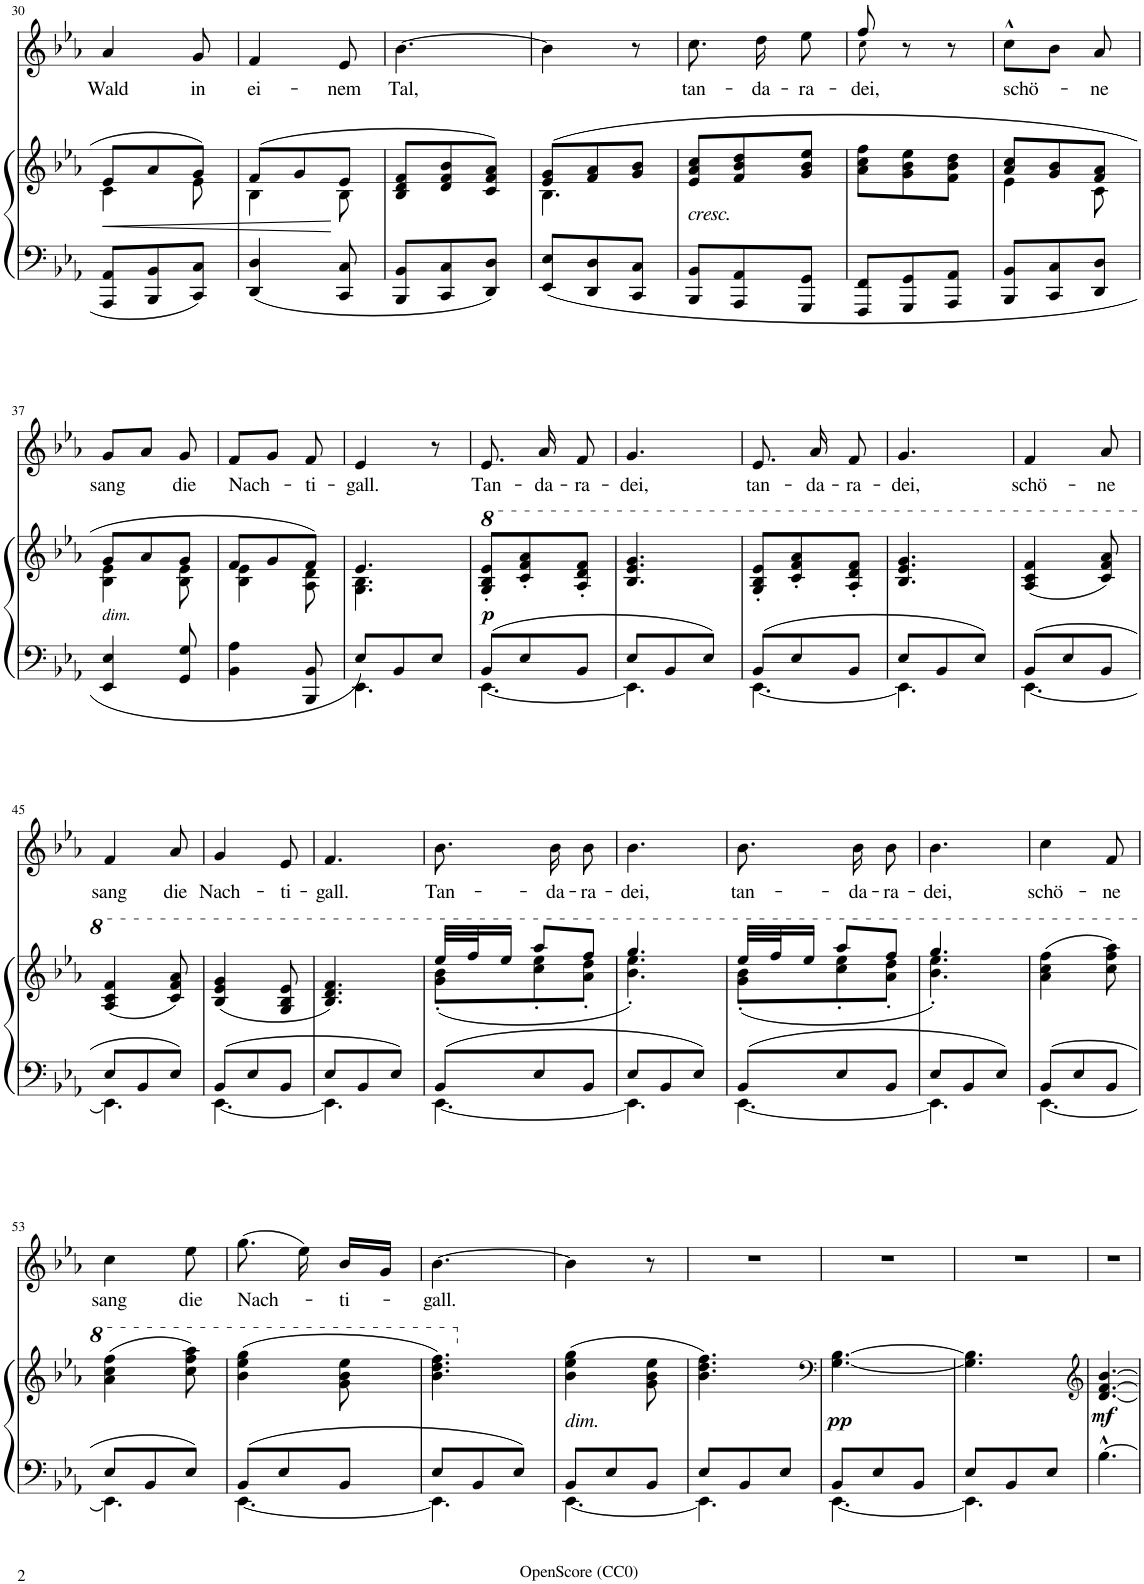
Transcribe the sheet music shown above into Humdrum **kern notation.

**kern	**kern	**dynam	**kern	**text
*part2	*part2	*part2	*part1	*part1
*staff3	*staff2	*staff2/3	*staff1	*staff1
*I"Piano	*	*	*I"Voice Voice	*
*I'Pno	*	*	*	*
!!LO:PB:g=z
*clefF4	*clefG2	*	*clefG2	*
*k[b-e-a-]	*k[b-e-a-]	*	*k[b-e-a-]	*
*M3/8	*M3/8	*	*M3/8	*
=30	=30	=30	=30	=30
!	!	!LO:HP:b	!	!LO:LY:b
*	*^	*	*	*
8AAA-/ 8AA-/L	8e-/L	4c\	<	4a-/	Wald
8BBB-/ 8BB-/	8a-/	.	.	.	.
!	!	!	!	!	!LO:LY:b
8CC/ 8C/J	8g/J	8e-\	.	8g/	in
=31	=31	=31	=31	=31	=31
!	!	!	!	!	!LO:LY:b
4DD/ 4D/	(8f/L	4B-\	.	4f/	ei-
.	8g/	.	.	.	.
!	!	!	!	!	!LO:LY:b
8CC/ 8C/	8e-/J	8B-\	[	8e-/	-nem
=32	=32	=32	=32	=32	=32
!	!	!	!	!	!LO:LY:b
*	*v	*v	*	*	*
8BBB-/ 8BB-/L	8B-/ 8d/ 8f/L	.	[4.b-\	Tal,
8CC/ 8C/	8d/ 8f/ 8b-/	.	.	.
8DD/ 8D/J	8c/ 8f/ 8a-/J)	.	.	.
=33	=33	=33	=33	=33
*	*^	*	*	*
8EE-/ 8E-/L	(8e-/ 8g/L	4.B-\	.	4b-\]	.
8DD/ 8D/	8f/ 8a-/	.	.	.	.
8CC/ 8C/J	8g/ 8b-/J	.	.	8r	.
*	*v	*v	*	*	*
=34	=34	=34	=34	=34
!	!LO:TX:b:i:t=cresc.	!	!	!
!	!	!	!	!LO:LY:b
8BBB-/ 8BB-/L	8e-/ 8a-/ 8cc/L	.	8.cc\	tan-
8AAA-/ 8AA-/	8f/ 8b-/ 8dd/	.	.	.
!	!	!	!	!LO:LY:b
.	.	.	16dd\	-da-
!	!	!	!	!LO:LY:b
8GGG/ 8GG/J	8g/ 8b-/ 8ee-/J	.	8ee-\	-ra-
=35	=35	=35	=35	=35
!	!	!	!	!LO:LY:b
*	*	*	*^	*
8FFF/ 8FF/L	8a-\ 8cc\ 8ff\L	.	8ff/	8cc\	-dei,
8GGG/ 8GG/	8g\ 8b-\ 8ee-\	.	8r	4ryy	.
8AAA-/ 8AA-/J	8f\ 8b-\ 8dd\J	.	8r	.	.
*	*	*	*v	*v	*
=36	=36	=36	=36	=36
*	*^	*	*	*
!	!	!	!	!	!LO:LY:b
8BBB-/ 8BB-/L	8a-/ 8cc/L	4e-\	.	8cc^^\L	schö-
8CC/ 8C/	8g/ 8b-/	.	.	8b-\J	.
!	!	!	!	!	!LO:LY:b
8DD/ 8D/J	8f/ 8a-/J	8c\	.	8a-/	-ne
!!LO:LB:g=z
=37	=37	=37	=37	=37	=37
!	!LO:TX:b:i:t=dim.	!	!	!	!
!	!	!	!	!	!LO:LY:b
4EE-/ 4E-/	8g/L	4B-\ 4e-\	.	8g/L	sang
.	8a-/	.	.	8a-/J	.
!	!	!	!	!	!LO:LY:b
8GG/ 8G/	8g/J	8B-\ 8e-\	.	8g/	die
=38	=38	=38	=38	=38	=38
!	!	!	!	!	!LO:LY:b
4BB-\ 4A-\	8f/L	4B-\ 4e-\	.	8f/L	Nach-
.	8g/	.	.	8g/J	.
!	!	!	!	!	!LO:LY:b
8BBB-/ 8BB-/	8f/J)	8A-\ 8d\	.	8f/	-ti-
=39	=39	=39	=39	=39	=39
*^	*	*	*	*	*
!	!	!	!	!	!	!LO:LY:b
8E-/L	4.EE-\	4.e-/	4.G\ 4.B-\	.	4e-/	-gall.
8BB-/	.	.	.	.	.	.
8E-/J	.	.	.	.	8r	.
*	*	*v	*v	*	*	*
=40	=40	=40	=40	=40	=40
*	*	*8va	*	*	*
!	!	!	!LO:DY:b	!	!LO:LY:b
8BB-/L	[4.EE-\	8g/' 8b-/' 8ee-/'L	p	8.e-/	Tan-
8E-/	.	8cc/' 8ff/' 8aa-/'	.	.	.
!	!	!	!	!	!LO:LY:b
.	.	.	.	16a-/	-da-
!	!	!	!	!	!LO:LY:b
8BB-/J	.	8a-/' 8dd/' 8ff/'J	.	8f/	-ra-
=41	=41	=41	=41	=41	=41
!	!	!	!	!	!LO:LY:b
8E-/L	4.EE-\]	4.b-/ 4.ee-/ 4.gg/	.	4.g/	-dei,
8BB-/	.	.	.	.	.
8E-/J	.	.	.	.	.
=42	=42	=42	=42	=42	=42
!	!	!	!	!	!LO:LY:b
8BB-/L	[4.EE-\	8g/' 8b-/' 8ee-/'L	.	8.e-/	tan-
8E-/	.	8cc/' 8ff/' 8aa-/'	.	.	.
!	!	!	!	!	!LO:LY:b
.	.	.	.	16a-/	-da-
!	!	!	!	!	!LO:LY:b
8BB-/J	.	8a-/' 8dd/' 8ff/'J	.	8f/	-ra-
=43	=43	=43	=43	=43	=43
!	!	!	!	!	!LO:LY:b
8E-/L	4.EE-\]	4.b-/ 4.ee-/ 4.gg/	.	4.g/	-dei,
8BB-/	.	.	.	.	.
8E-/J	.	.	.	.	.
=44	=44	=44	=44	=44	=44
!	!	!	!	!	!LO:LY:b
8BB-/L	[4.EE-\	(4a-/ 4cc/ 4ff/	.	4f/	schö-
8E-/	.	.	.	.	.
!	!	!	!	!	!LO:LY:b
8BB-/J	.	8cc/ 8ff/ 8aa-/)	.	8a-/	-ne
!!LO:LB:g=z
=45	=45	=45	=45	=45	=45
!	!	!	!	!	!LO:LY:b
8E-/L	4.EE-\]	(4a-/ 4cc/ 4ff/	.	4f/	sang
8BB-/	.	.	.	.	.
!	!	!	!	!	!LO:LY:b
8E-/J	.	8cc/ 8ff/ 8aa-/)	.	8a-/	die
=46	=46	=46	=46	=46	=46
!	!	!	!	!	!LO:LY:b
8BB-/L	[4.EE-\	(4b-/ 4ee-/ 4gg/	.	4g/	Nach-
8E-/	.	.	.	.	.
!	!	!	!	!	!LO:LY:b
8BB-/J	.	8g/ 8b-/ 8ee-/	.	8e-/	-ti-
=47	=47	=47	=47	=47	=47
!	!	!	!	!	!LO:LY:b
8E-/L	4.EE-\]	4.b-/ 4.dd/ 4.ff/)	.	4.f/	-gall.
8BB-/	.	.	.	.	.
8E-/J	.	.	.	.	.
=48	=48	=48	=48	=48	=48
*	*	*^	*	*	*
!	!	!	!	!	!	!LO:LY:b
8BB-/L	[4.EE-\	32eee-/LLL	(8gg\' 8bb-\'L	.	8.b-\	Tan-
.	.	32fff/J	.	.	.	.
.	.	16eee-/JJ	.	.	.	.
8E-/	.	8aaa-/L	8ccc\' 8eee-\'	.	.	.
!	!	!	!	!	!	!LO:LY:b
.	.	.	.	.	16b-\	-da-
!	!	!	!	!	!	!LO:LY:b
8BB-/J	.	8fff/J	8aa-\' 8ddd\'J	.	8b-\	-ra-
=49	=49	=49	=49	=49	=49	=49
!	!	!	!	!	!	!LO:LY:b
8E-/L	4.EE-\]	4.ggg/	4.bb-\' 4.eee-\')	.	4.b-\	-dei,
8BB-/	.	.	.	.	.	.
8E-/J	.	.	.	.	.	.
=50	=50	=50	=50	=50	=50	=50
!	!	!	!	!	!	!LO:LY:b
8BB-/L	[4.EE-\	32eee-/LLL	(8gg\' 8bb-\'L	.	8.b-\	tan-
.	.	32fff/J	.	.	.	.
.	.	16eee-/JJ	.	.	.	.
8E-/	.	8aaa-/L	8ccc\' 8eee-\'	.	.	.
!	!	!	!	!	!	!LO:LY:b
.	.	.	.	.	16b-\	-da-
!	!	!	!	!	!	!LO:LY:b
8BB-/J	.	8fff/J	8aa-\' 8ddd\'J	.	8b-\	-ra-
=51	=51	=51	=51	=51	=51	=51
!	!	!	!	!	!	!LO:LY:b
8E-/L	4.EE-\]	4.ggg/	4.bb-\' 4.eee-\')	.	4.b-\	-dei,
8BB-/	.	.	.	.	.	.
8E-/J	.	.	.	.	.	.
*	*	*v	*v	*	*	*
=52	=52	=52	=52	=52	=52
!	!	!	!	!	!LO:LY:b
8BB-/L	[4.EE-\	(4aa-\ 4ccc\ 4fff\	.	4cc\	schö-
8E-/	.	.	.	.	.
!	!	!	!	!	!LO:LY:b
8BB-/J	.	8ccc\ 8fff\ 8aaa-\)	.	8f/	-ne
!!LO:LB:g=z
=53	=53	=53	=53	=53	=53
!	!	!	!	!	!LO:LY:b
8E-/L	4.EE-\]	(4aa-\ 4ccc\ 4fff\	.	4cc\	sang
8BB-/	.	.	.	.	.
!	!	!	!	!	!LO:LY:b
8E-/J	.	8ccc\ 8fff\ 8aaa-\)	.	8ee-\	die
=54	=54	=54	=54	=54	=54
!	!	!	!	!	!LO:LY:b
8BB-/L	[4.EE-\	(4bb-\ 4eee-\ 4ggg\	.	(8.gg\	Nach-
8E-/	.	.	.	.	.
.	.	.	.	16ee-\)	.
!	!	!	!	!	!LO:LY:b
8BB-/J	.	8gg\ 8bb-\ 8eee-\	.	16b-/LL	-ti-
.	.	.	.	16g/JJ	.
=55	=55	=55	=55	=55	=55
!	!	!	!	!	!LO:LY:b
8E-/L	4.EE-\]	4.bb-\ 4.ddd\ 4.fff\)	.	[4.b-\	-gall.
8BB-/	.	.	.	.	.
8E-/J	.	.	.	.	.
=56	=56	=56	=56	=56	=56
*	*	*X8va	*	*	*
!	!	!LO:TX:b:i:t=dim.	!	!	!
8BB-/L	[4.EE-\	(4b-\ 4ee-\ 4gg\	.	4b-\]	.
8E-/	.	.	.	.	.
8BB-/J	.	8g\ 8b-\ 8ee-\	.	8r	.
=57	=57	=57	=57	=57	=57
8E-/L	4.EE-\]	4.b-\ 4.dd\ 4.ff\)	.	4.r	.
8BB-/	.	.	.	.	.
8E-/J	.	.	.	.	.
=58	=58	=58	=58	=58	=58
*	*	*clefF4	*	*	*
!	!	!	!LO:DY:b	!	!
8BB-/L	[4.EE-\	[4.G\ [4.B-\	pp	4.r	.
8E-/	.	.	.	.	.
8BB-/J	.	.	.	.	.
=59	=59	=59	=59	=59	=59
8E-/L	4.EE-\]	4.G\] 4.B-\]	.	4.r	.
8BB-/	.	.	.	.	.
8E-/J	.	.	.	.	.
*v	*v	*	*	*	*
=60	=60	=60	=60	=60
*	*clefG2	*	*	*
!	!	!LO:DY:b	!	!
[4.B-^^\	[4.d/ [>4.f/ [4.b-/	mf	4.r	.
=	=	=	=	=
*-	*-	*-	*-	*-
